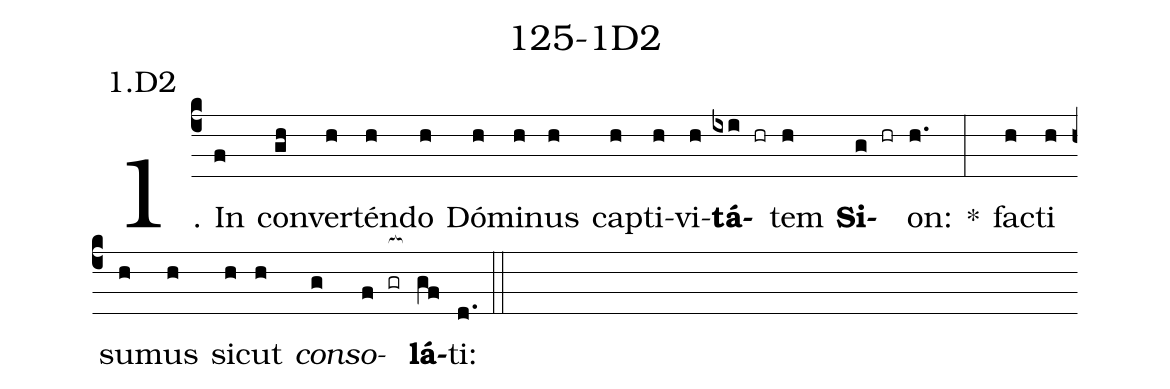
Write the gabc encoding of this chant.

name: 125-1D2;
annotation: 1.D2;
%%
(c4)1. In(f) con(gh)ver(h)tén(h)do(h) Dó(h)mi(h)nus(h) cap(h)ti(h)vi(h)<b>tá</b>(ixi hr)tem(h) <b>Si</b>(g hr)on:(h.) *(:) fac(h)ti(h) su(h)mus(h) sic(h)ut(h) <i>con</i>(g)<i>so</i>(f gr[ocb:1{])<b>lá</b>(gf[ocb:0}])ti:(d.) (::)
